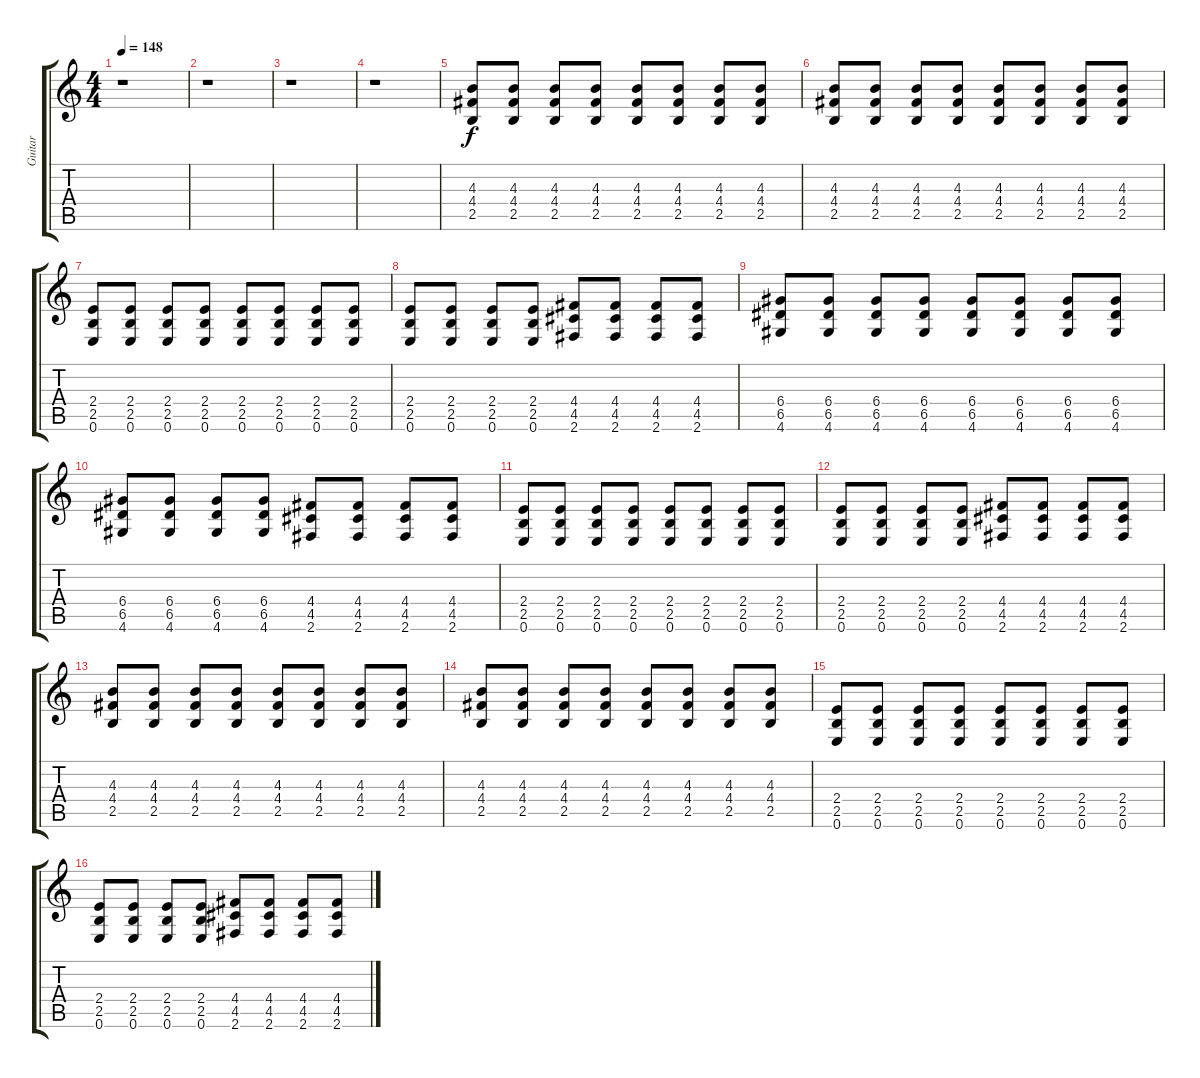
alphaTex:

\track ("Guitar" "Guitar") {instrument overdrivenguitar}
\staff {score tabs}
\tuning (E4 B3 G3 D3 A2 E2) {hide}
\ts (4 4)
\tempo 148
\clef g2
\ks c
r.1{dy f} |
r.1 |
r.1 |
r.1 |
(4.3 4.4 2.5).8{volume 14} (4.3 4.4 2.5).8 (4.3 4.4 2.5).8 (4.3 4.4 2.5).8 (4.3 4.4 2.5).8 (4.3 4.4 2.5).8 (4.3 4.4 2.5).8 (4.3 4.4 2.5).8 |
(4.3 4.4 2.5).8 (4.3 4.4 2.5).8 (4.3 4.4 2.5).8 (4.3 4.4 2.5).8 (4.3 4.4 2.5).8 (4.3 4.4 2.5).8 (4.3 4.4 2.5).8 (4.3 4.4 2.5).8 |
(2.4 2.5 0.6).8 (2.4 2.5 0.6).8 (2.4 2.5 0.6).8 (2.4 2.5 0.6).8 (2.4 2.5 0.6).8 (2.4 2.5 0.6).8 (2.4 2.5 0.6).8 (2.4 2.5 0.6).8 |
(2.4 2.5 0.6).8 (2.4 2.5 0.6).8 (2.4 2.5 0.6).8 (2.4 2.5 0.6).8 (4.4 4.5 2.6).8 (4.4 4.5 2.6).8 (4.4 4.5 2.6).8 (4.4 4.5 2.6).8 |
(6.4 6.5 4.6).8 (6.4 6.5 4.6).8 (6.4 6.5 4.6).8 (6.4 6.5 4.6).8 (6.4 6.5 4.6).8 (6.4 6.5 4.6).8 (6.4 6.5 4.6).8 (6.4 6.5 4.6).8 |
(6.4 6.5 4.6).8 (6.4 6.5 4.6).8 (6.4 6.5 4.6).8 (6.4 6.5 4.6).8 (4.4 4.5 2.6).8 (4.4 4.5 2.6).8 (4.4 4.5 2.6).8 (4.4 4.5 2.6).8 |
(2.4 2.5 0.6).8 (2.4 2.5 0.6).8 (2.4 2.5 0.6).8 (2.4 2.5 0.6).8 (2.4 2.5 0.6).8 (2.4 2.5 0.6).8 (2.4 2.5 0.6).8 (2.4 2.5 0.6).8 |
(2.4 2.5 0.6).8 (2.4 2.5 0.6).8 (2.4 2.5 0.6).8 (2.4 2.5 0.6).8 (4.4 4.5 2.6).8 (4.4 4.5 2.6).8 (4.4 4.5 2.6).8 (4.4 4.5 2.6).8 |
(4.3 4.4 2.5).8 (4.3 4.4 2.5).8 (4.3 4.4 2.5).8 (4.3 4.4 2.5).8 (4.3 4.4 2.5).8 (4.3 4.4 2.5).8 (4.3 4.4 2.5).8 (4.3 4.4 2.5).8 |
(4.3 4.4 2.5).8 (4.3 4.4 2.5).8 (4.3 4.4 2.5).8 (4.3 4.4 2.5).8 (4.3 4.4 2.5).8 (4.3 4.4 2.5).8 (4.3 4.4 2.5).8 (4.3 4.4 2.5).8 |
(2.4 2.5 0.6).8 (2.4 2.5 0.6).8 (2.4 2.5 0.6).8 (2.4 2.5 0.6).8 (2.4 2.5 0.6).8 (2.4 2.5 0.6).8 (2.4 2.5 0.6).8 (2.4 2.5 0.6).8 |
(2.4 2.5 0.6).8 (2.4 2.5 0.6).8 (2.4 2.5 0.6).8 (2.4 2.5 0.6).8 (4.4 4.5 2.6).8 (4.4 4.5 2.6).8 (4.4 4.5 2.6).8 (4.4 4.5 2.6).8
